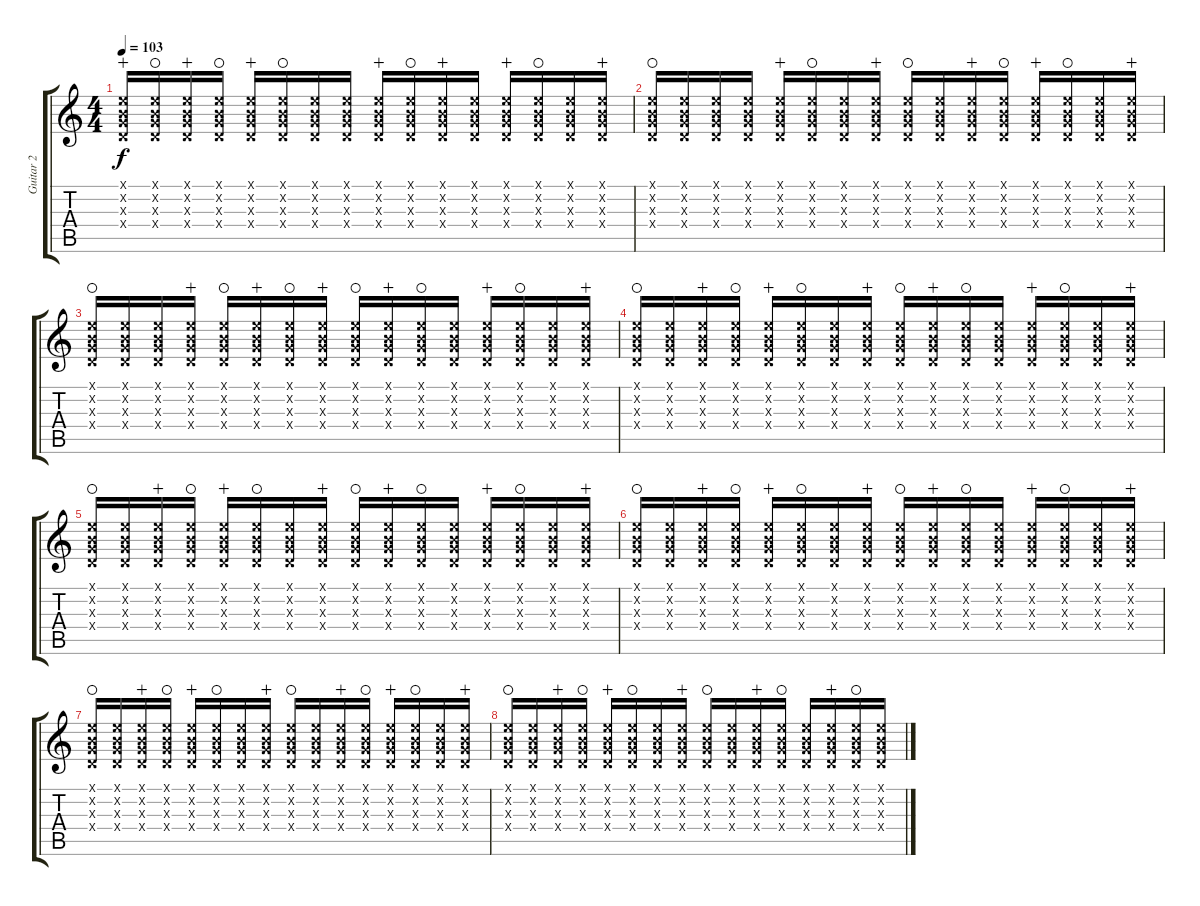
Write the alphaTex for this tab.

\track ("Guitar 2" "Guitar 2") {instrument electricguitarclean}
\staff {score tabs}
\tuning (E4 B3 G3 D3 A2 E2) {hide}
\ts (4 4)
\tempo 103
\clef g2
\ks c
(0.1{x} 0.2{x} 0.3{x} 0.4{x}).16{dy f wahc} (0.1{x} 0.2{x} 0.3{x} 0.4{x}).16{waho} (0.1{x} 0.2{x} 0.3{x} 0.4{x}).16{wahc} (0.1{x} 0.2{x} 0.3{x} 0.4{x}).16{waho} (0.1{x} 0.2{x} 0.3{x} 0.4{x}).16{wahc} (0.1{x} 0.2{x} 0.3{x} 0.4{x}).16{waho} (0.1{x} 0.2{x} 0.3{x} 0.4{x}).16 (0.1{x} 0.2{x} 0.3{x} 0.4{x}).16 (0.1{x} 0.2{x} 0.3{x} 0.4{x}).16{wahc} (0.1{x} 0.2{x} 0.3{x} 0.4{x}).16{waho} (0.1{x} 0.2{x} 0.3{x} 0.4{x}).16{wahc} (0.1{x} 0.2{x} 0.3{x} 0.4{x}).16 (0.1{x} 0.2{x} 0.3{x} 0.4{x}).16{wahc} (0.1{x} 0.2{x} 0.3{x} 0.4{x}).16{waho} (0.1{x} 0.2{x} 0.3{x} 0.4{x}).16 (0.1{x} 0.2{x} 0.3{x} 0.4{x}).16{wahc} |
(0.1{x} 0.2{x} 0.3{x} 0.4{x}).16{waho} (0.1{x} 0.2{x} 0.3{x} 0.4{x}).16 (0.1{x} 0.2{x} 0.3{x} 0.4{x}).16 (0.1{x} 0.2{x} 0.3{x} 0.4{x}).16 (0.1{x} 0.2{x} 0.3{x} 0.4{x}).16{wahc} (0.1{x} 0.2{x} 0.3{x} 0.4{x}).16{waho} (0.1{x} 0.2{x} 0.3{x} 0.4{x}).16 (0.1{x} 0.2{x} 0.3{x} 0.4{x}).16{wahc} (0.1{x} 0.2{x} 0.3{x} 0.4{x}).16{waho} (0.1{x} 0.2{x} 0.3{x} 0.4{x}).16 (0.1{x} 0.2{x} 0.3{x} 0.4{x}).16{wahc} (0.1{x} 0.2{x} 0.3{x} 0.4{x}).16{waho} (0.1{x} 0.2{x} 0.3{x} 0.4{x}).16{wahc} (0.1{x} 0.2{x} 0.3{x} 0.4{x}).16{waho} (0.1{x} 0.2{x} 0.3{x} 0.4{x}).16 (0.1{x} 0.2{x} 0.3{x} 0.4{x}).16{wahc} |
(0.1{x} 0.2{x} 0.3{x} 0.4{x}).16{waho} (0.1{x} 0.2{x} 0.3{x} 0.4{x}).16 (0.1{x} 0.2{x} 0.3{x} 0.4{x}).16 (0.1{x} 0.2{x} 0.3{x} 0.4{x}).16{wahc} (0.1{x} 0.2{x} 0.3{x} 0.4{x}).16{waho} (0.1{x} 0.2{x} 0.3{x} 0.4{x}).16{wahc} (0.1{x} 0.2{x} 0.3{x} 0.4{x}).16{waho} (0.1{x} 0.2{x} 0.3{x} 0.4{x}).16{wahc} (0.1{x} 0.2{x} 0.3{x} 0.4{x}).16{waho} (0.1{x} 0.2{x} 0.3{x} 0.4{x}).16{wahc} (0.1{x} 0.2{x} 0.3{x} 0.4{x}).16{waho} (0.1{x} 0.2{x} 0.3{x} 0.4{x}).16 (0.1{x} 0.2{x} 0.3{x} 0.4{x}).16{wahc} (0.1{x} 0.2{x} 0.3{x} 0.4{x}).16{waho} (0.1{x} 0.2{x} 0.3{x} 0.4{x}).16 (0.1{x} 0.2{x} 0.3{x} 0.4{x}).16{wahc} |
(0.1{x} 0.2{x} 0.3{x} 0.4{x}).16{waho} (0.1{x} 0.2{x} 0.3{x} 0.4{x}).16 (0.1{x} 0.2{x} 0.3{x} 0.4{x}).16{wahc} (0.1{x} 0.2{x} 0.3{x} 0.4{x}).16{waho} (0.1{x} 0.2{x} 0.3{x} 0.4{x}).16{wahc} (0.1{x} 0.2{x} 0.3{x} 0.4{x}).16{waho} (0.1{x} 0.2{x} 0.3{x} 0.4{x}).16 (0.1{x} 0.2{x} 0.3{x} 0.4{x}).16{wahc} (0.1{x} 0.2{x} 0.3{x} 0.4{x}).16{waho} (0.1{x} 0.2{x} 0.3{x} 0.4{x}).16{wahc} (0.1{x} 0.2{x} 0.3{x} 0.4{x}).16{waho} (0.1{x} 0.2{x} 0.3{x} 0.4{x}).16 (0.1{x} 0.2{x} 0.3{x} 0.4{x}).16{wahc} (0.1{x} 0.2{x} 0.3{x} 0.4{x}).16{waho} (0.1{x} 0.2{x} 0.3{x} 0.4{x}).16 (0.1{x} 0.2{x} 0.3{x} 0.4{x}).16{wahc} |
(0.1{x} 0.2{x} 0.3{x} 0.4{x}).16{waho} (0.1{x} 0.2{x} 0.3{x} 0.4{x}).16 (0.1{x} 0.2{x} 0.3{x} 0.4{x}).16{wahc} (0.1{x} 0.2{x} 0.3{x} 0.4{x}).16{waho} (0.1{x} 0.2{x} 0.3{x} 0.4{x}).16{wahc} (0.1{x} 0.2{x} 0.3{x} 0.4{x}).16{waho} (0.1{x} 0.2{x} 0.3{x} 0.4{x}).16 (0.1{x} 0.2{x} 0.3{x} 0.4{x}).16{wahc} (0.1{x} 0.2{x} 0.3{x} 0.4{x}).16{waho} (0.1{x} 0.2{x} 0.3{x} 0.4{x}).16{wahc} (0.1{x} 0.2{x} 0.3{x} 0.4{x}).16{waho} (0.1{x} 0.2{x} 0.3{x} 0.4{x}).16 (0.1{x} 0.2{x} 0.3{x} 0.4{x}).16{wahc} (0.1{x} 0.2{x} 0.3{x} 0.4{x}).16{waho} (0.1{x} 0.2{x} 0.3{x} 0.4{x}).16 (0.1{x} 0.2{x} 0.3{x} 0.4{x}).16{wahc} |
(0.1{x} 0.2{x} 0.3{x} 0.4{x}).16{waho} (0.1{x} 0.2{x} 0.3{x} 0.4{x}).16 (0.1{x} 0.2{x} 0.3{x} 0.4{x}).16{wahc} (0.1{x} 0.2{x} 0.3{x} 0.4{x}).16{waho} (0.1{x} 0.2{x} 0.3{x} 0.4{x}).16{wahc} (0.1{x} 0.2{x} 0.3{x} 0.4{x}).16{waho} (0.1{x} 0.2{x} 0.3{x} 0.4{x}).16 (0.1{x} 0.2{x} 0.3{x} 0.4{x}).16{wahc} (0.1{x} 0.2{x} 0.3{x} 0.4{x}).16{waho} (0.1{x} 0.2{x} 0.3{x} 0.4{x}).16{wahc} (0.1{x} 0.2{x} 0.3{x} 0.4{x}).16{waho} (0.1{x} 0.2{x} 0.3{x} 0.4{x}).16 (0.1{x} 0.2{x} 0.3{x} 0.4{x}).16{wahc} (0.1{x} 0.2{x} 0.3{x} 0.4{x}).16{waho} (0.1{x} 0.2{x} 0.3{x} 0.4{x}).16 (0.1{x} 0.2{x} 0.3{x} 0.4{x}).16{wahc} |
(0.1{x} 0.2{x} 0.3{x} 0.4{x}).16{waho} (0.1{x} 0.2{x} 0.3{x} 0.4{x}).16 (0.1{x} 0.2{x} 0.3{x} 0.4{x}).16{wahc} (0.1{x} 0.2{x} 0.3{x} 0.4{x}).16{waho} (0.1{x} 0.2{x} 0.3{x} 0.4{x}).16{wahc} (0.1{x} 0.2{x} 0.3{x} 0.4{x}).16{waho} (0.1{x} 0.2{x} 0.3{x} 0.4{x}).16 (0.1{x} 0.2{x} 0.3{x} 0.4{x}).16{wahc} (0.1{x} 0.2{x} 0.3{x} 0.4{x}).16{waho} (0.1{x} 0.2{x} 0.3{x} 0.4{x}).16 (0.1{x} 0.2{x} 0.3{x} 0.4{x}).16{wahc} (0.1{x} 0.2{x} 0.3{x} 0.4{x}).16{waho} (0.1{x} 0.2{x} 0.3{x} 0.4{x}).16{wahc} (0.1{x} 0.2{x} 0.3{x} 0.4{x}).16{waho} (0.1{x} 0.2{x} 0.3{x} 0.4{x}).16 (0.1{x} 0.2{x} 0.3{x} 0.4{x}).16{wahc} |
(0.1{x} 0.2{x} 0.3{x} 0.4{x}).16{waho} (0.1{x} 0.2{x} 0.3{x} 0.4{x}).16 (0.1{x} 0.2{x} 0.3{x} 0.4{x}).16{wahc} (0.1{x} 0.2{x} 0.3{x} 0.4{x}).16{waho} (0.1{x} 0.2{x} 0.3{x} 0.4{x}).16{wahc} (0.1{x} 0.2{x} 0.3{x} 0.4{x}).16{waho} (0.1{x} 0.2{x} 0.3{x} 0.4{x}).16 (0.1{x} 0.2{x} 0.3{x} 0.4{x}).16{wahc} (0.1{x} 0.2{x} 0.3{x} 0.4{x}).16{waho} (0.1{x} 0.2{x} 0.3{x} 0.4{x}).16 (0.1{x} 0.2{x} 0.3{x} 0.4{x}).16{wahc} (0.1{x} 0.2{x} 0.3{x} 0.4{x}).16{waho} (0.1{x} 0.2{x} 0.3{x} 0.4{x}).16 (0.1{x} 0.2{x} 0.3{x} 0.4{x}).16{wahc} (0.1{x} 0.2{x} 0.3{x} 0.4{x}).16{waho} (0.1{x} 0.2{x} 0.3{x} 0.4{x}).16
